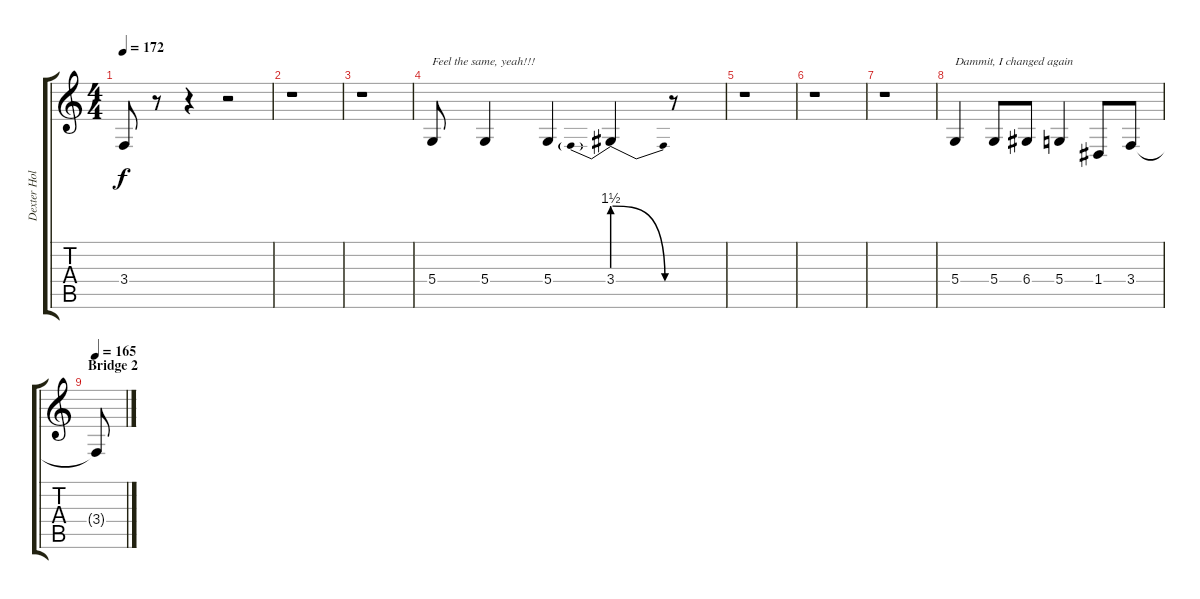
\track ("Dexter Holland (Vocals)" "Dexter Hol") {instrument tenorsax}
\staff {score tabs}
\tuning (E4 B3 G3 D3 A2 E2) {hide}
\ts (4 4)
\tempo 172
\clef g2
\ks c
3.4{t}.8{dy f} r.8 r.4 r.2 |
r.1 |
r.1 |
5.4.8{txt "Feel the same, yeah!!!"} 5.4.4 5.4.4 3.4{be (prebendrelease 0 6 60 0)}.4 r.8 |
r.1 |
r.1 |
r.1 |
5.4.4{txt "Dammit, I changed again"} 5.4.8 6.4.8 5.4.4 1.4.8 3.4.8 |
\section ("" "Bridge 2")
\tempo 165
3.4{t}.8
